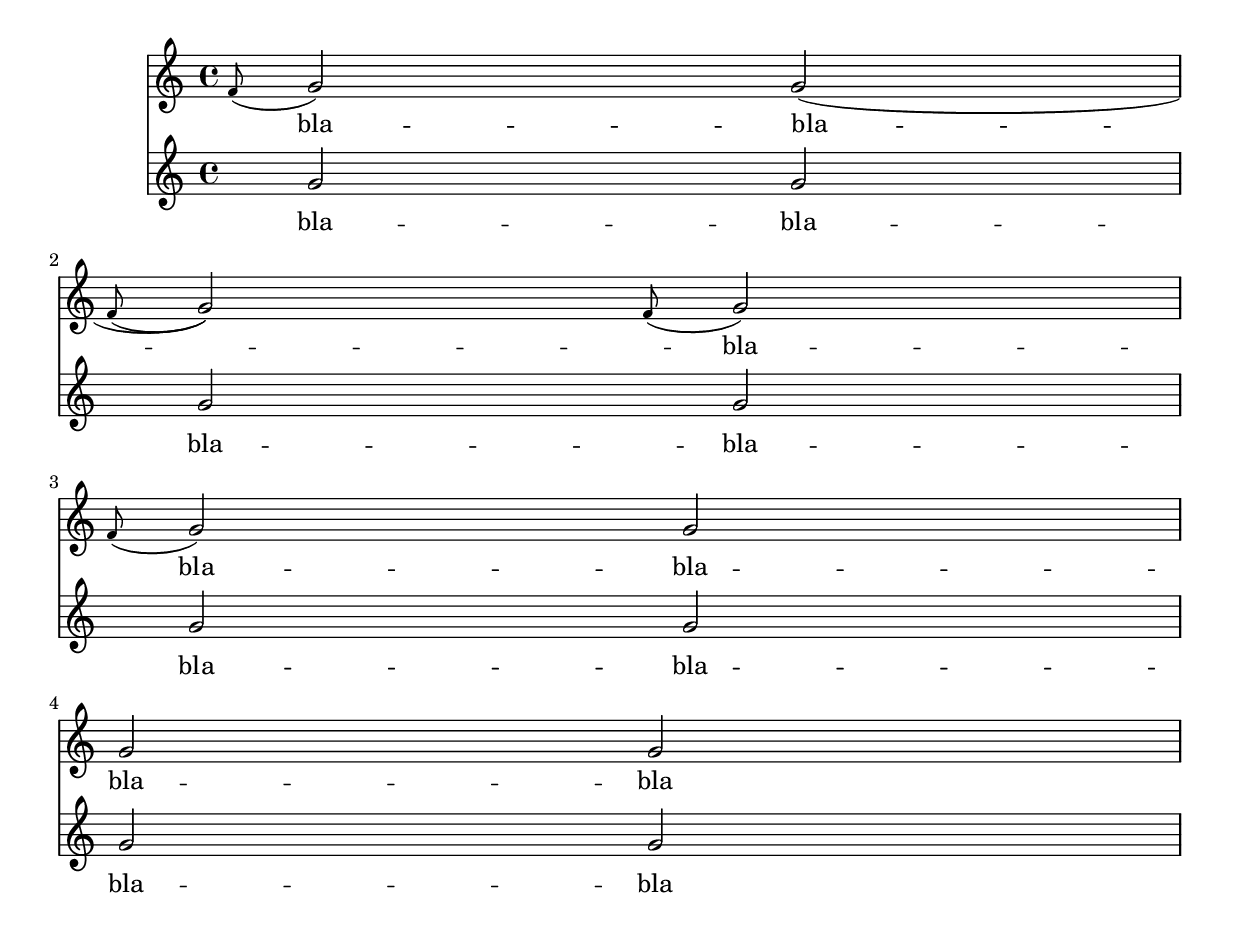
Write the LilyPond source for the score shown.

\header {

  texidoc = "No hyphen should be printed under a grace note at the start
of a line if the grace's main note starts a new syllable."
}

\version "2.13.59"
<<
  \new Staff {
    \appoggiatura f'8 g'2 g'( | \break
    \appoggiatura f'8 g'2) \appoggiatura f'8 g'2 | \break
    \appoggiatura f'8 g'2 g' | \break
    g'2 g' |
  }
  \addlyrics {
    \lyricmode {
      bla -- bla -- bla -- bla -- bla -- bla -- bla
    }
  }
  \new Staff {
    g'2 g' |
    g'2 g' |
    g'2 g' |
    g'2 g' |
  }
  \addlyrics {
    \lyricmode {
      bla -- bla -- bla -- bla -- bla -- bla -- bla -- bla
    }
  }
>>
